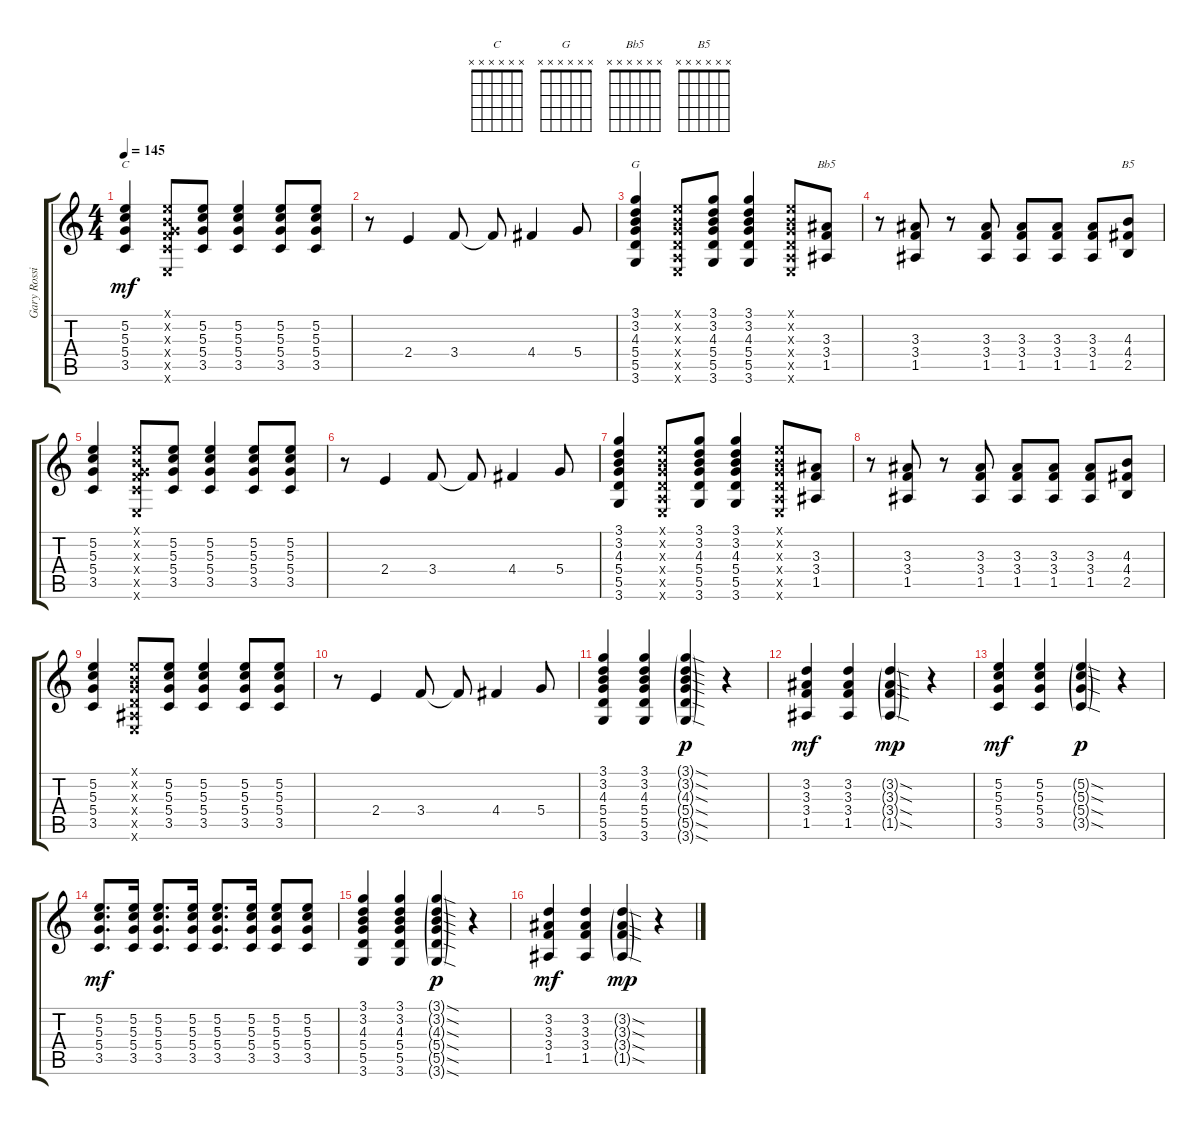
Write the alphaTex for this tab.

\track ("Gary Rossington" "Gary Rossi") {instrument overdrivenguitar}
\staff {score tabs}
\tuning (E4 B3 G3 D3 A2 E2) {hide}
\chord ("C" x x x x x x)
\chord ("G" x x x x x x)
\chord ("Bb5" x x x x x x)
\chord ("B5" x x x x x x)
\ts (4 4)
\tempo 145
\clef g2
\ks c
(5.2 5.3 5.4 3.5).4{ch "C" dy mf} (0.1{x} 0.2{x} 0.3{x} 3.4{x} 3.5{x} 0.6{x}).8 (5.2 5.3 5.4 3.5).8 (5.2 5.3 5.4 3.5).4 (5.2 5.3 5.4 3.5).8 (5.2 5.3 5.4 3.5).8 |
r.8 2.4.4 3.4.8 3.4{t}.8 4.4.4 5.4.8 |
(3.1 3.2 4.3 5.4 5.5 3.6).4{ch "G"} (0.1{x} 0.2{x} 0.3{x} 0.4{x} 0.5{x} 0.6{x}).8 (3.1 3.2 4.3 5.4 5.5 3.6).8 (3.1 3.2 4.3 5.4 5.5 3.6).4 (0.1{x} 0.2{x} 0.3{x} 0.4{x} 0.5{x} 0.6{x}).8 (3.3 3.4 1.5).8{ch "Bb5"} |
r.8 (3.3 3.4 1.5).8 r.8 (3.3 3.4 1.5).8 (3.3 3.4 1.5).8 (3.3 3.4 1.5).8 (3.3 3.4 1.5).8 (4.3 4.4 2.5).8{ch "B5"} |
(5.2 5.3 5.4 3.5).4 (0.1{x} 0.2{x} 0.3{x} 3.4{x} 3.5{x} 0.6{x}).8 (5.2 5.3 5.4 3.5).8 (5.2 5.3 5.4 3.5).4 (5.2 5.3 5.4 3.5).8 (5.2 5.3 5.4 3.5).8 |
r.8 2.4.4 3.4.8 3.4{t}.8 4.4.4 5.4.8 |
(3.1 3.2 4.3 5.4 5.5 3.6).4 (0.1{x} 0.2{x} 0.3{x} 0.4{x} 0.5{x} 0.6{x}).8 (3.1 3.2 4.3 5.4 5.5 3.6).8 (3.1 3.2 4.3 5.4 5.5 3.6).4 (0.1{x} 0.2{x} 0.3{x} 0.4{x} 0.5{x} 0.6{x}).8 (3.3 3.4 1.5).8 |
r.8 (3.3 3.4 1.5).8 r.8 (3.3 3.4 1.5).8 (3.3 3.4 1.5).8 (3.3 3.4 1.5).8 (3.3 3.4 1.5).8 (4.3 4.4 2.5).8 |
(5.2 5.3 5.4 3.5).4 (0.1{x} 0.2{x} 0.3{x} 0.4{x} 1.5{x} 0.6{x}).8 (5.2 5.3 5.4 3.5).8 (5.2 5.3 5.4 3.5).4 (5.2 5.3 5.4 3.5).8 (5.2 5.3 5.4 3.5).8 |
r.8 2.4.4 3.4.8 3.4{t}.8 4.4.4 5.4.8 |
(3.1 3.2 4.3 5.4 5.5 3.6).4 (3.1 3.2 4.3 5.4 5.5 3.6).4 (3.1{sod g} 3.2{sod g} 4.3{sod g} 5.4{sod g} 5.5{sod g} 3.6{sod g}).4{dy p} r.4 |
(3.2 3.3 3.4 1.5).4{dy mf} (3.2 3.3 3.4 1.5).4 (3.2{sod g} 3.3{sod g} 3.4{sod g} 1.5{sod g}).4{dy mp} r.4 |
(5.2 5.3 5.4 3.5).4{dy mf} (5.2 5.3 5.4 3.5).4 (5.2{sod g} 5.3{sod g} 5.4{sod g} 3.5{sod g}).4{dy p} r.4 |
(5.2 5.3 5.4 3.5).8{d dy mf} (5.2 5.3 5.4 3.5).16 (5.2 5.3 5.4 3.5).8{d} (5.2 5.3 5.4 3.5).16 (5.2 5.3 5.4 3.5).8{d} (5.2 5.3 5.4 3.5).16 (5.2 5.3 5.4 3.5).8 (5.2 5.3 5.4 3.5).8 |
(3.1 3.2 4.3 5.4 5.5 3.6).4 (3.1 3.2 4.3 5.4 5.5 3.6).4 (3.1{sod g} 3.2{sod g} 4.3{sod g} 5.4{sod g} 5.5{sod g} 3.6{sod g}).4{dy p} r.4 |
(3.2 3.3 3.4 1.5).4{dy mf} (3.2 3.3 3.4 1.5).4 (3.2{sod g} 3.3{sod g} 3.4{sod g} 1.5{sod g}).4{dy mp} r.4
